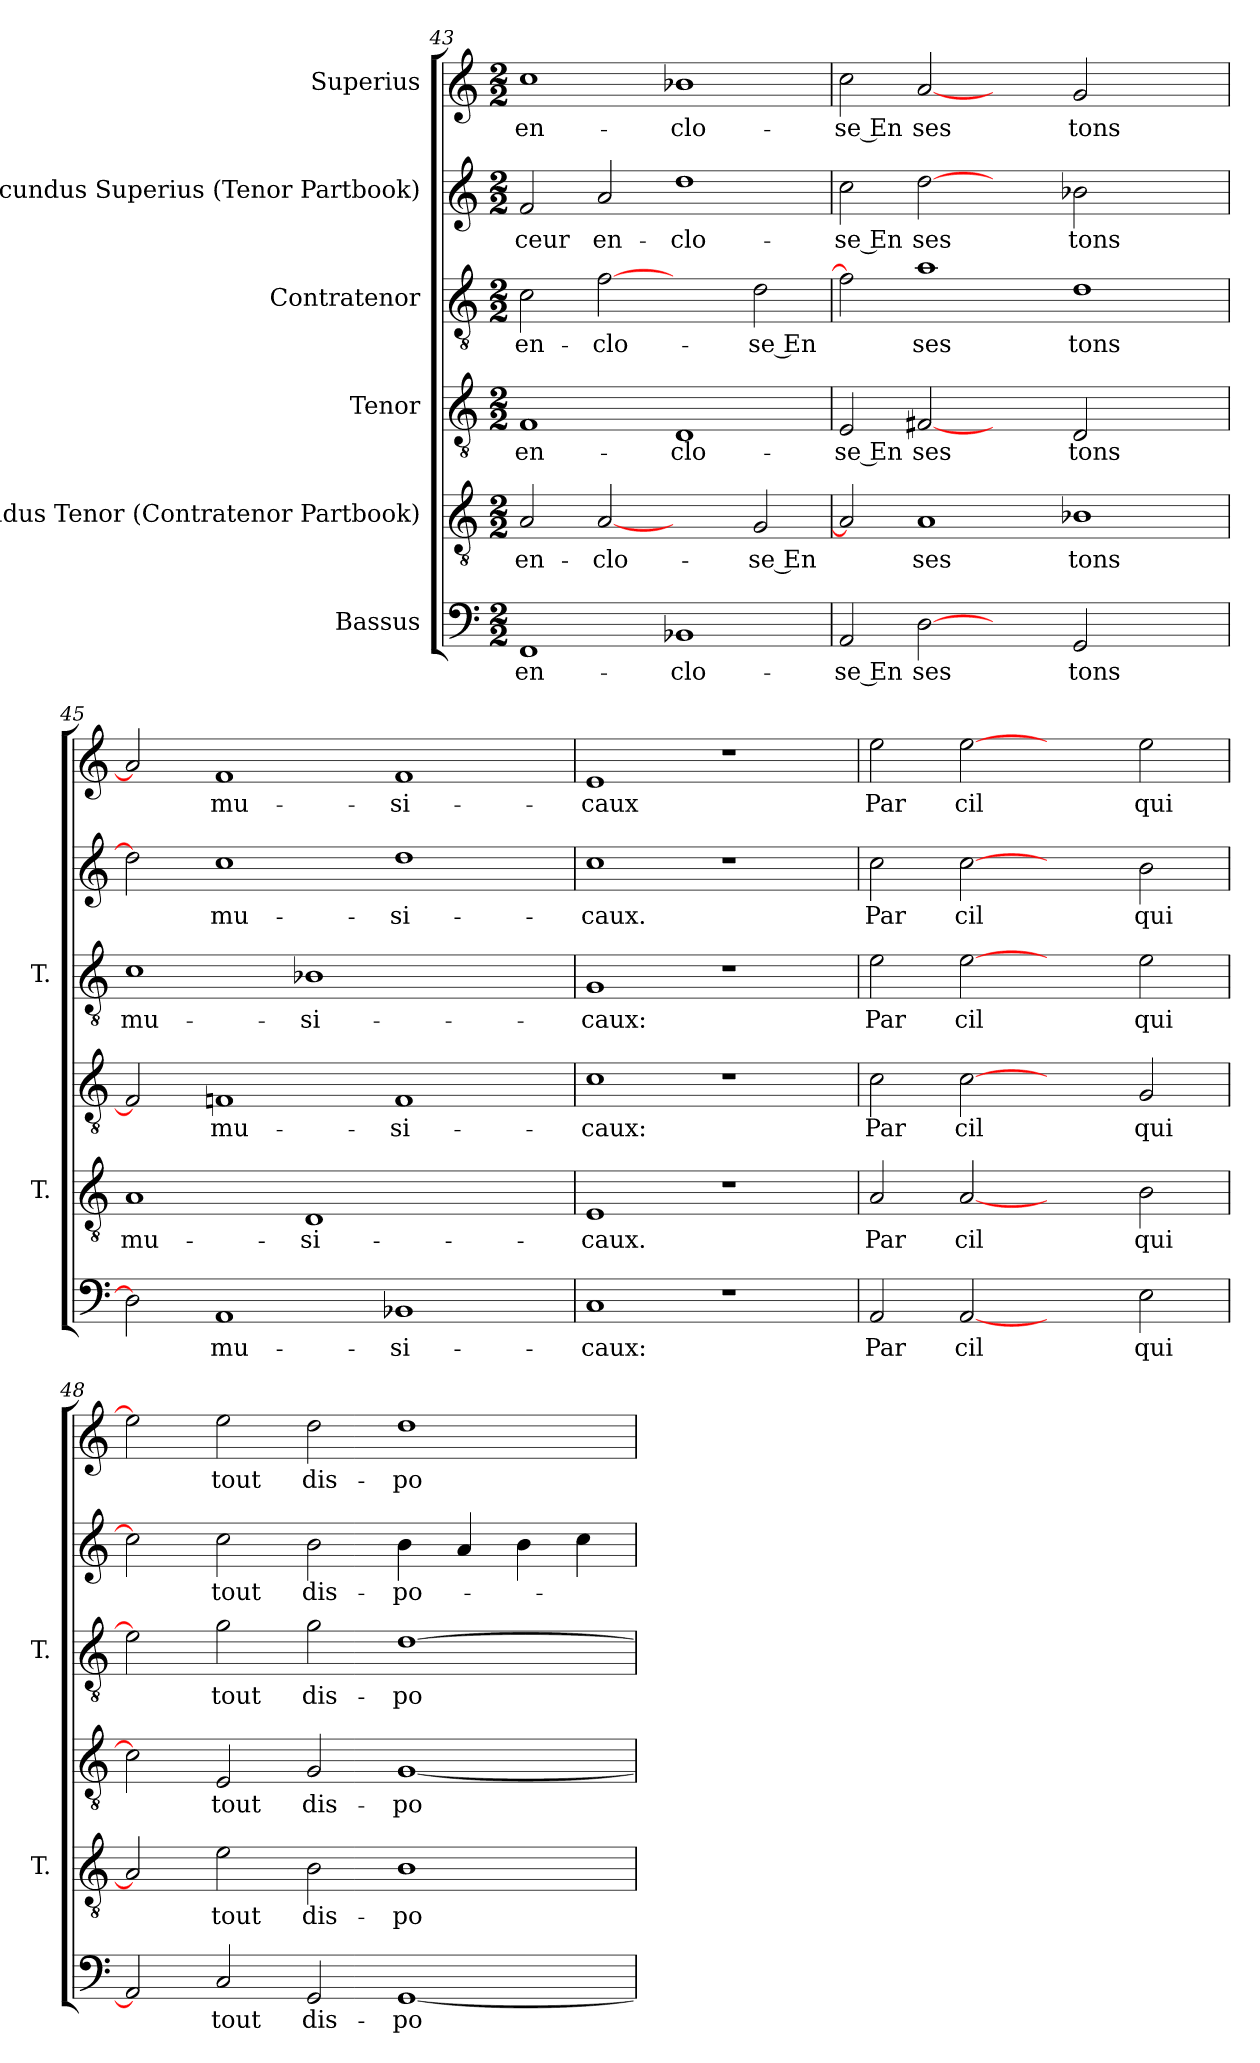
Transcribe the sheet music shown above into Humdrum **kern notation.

**kern	**text	**kern	**text	**kern	**text	**kern	**text	**kern	**text	**kern	**text
*part6	*part6	*part5	*part5	*part4	*part4	*part3	*part3	*part2	*part2	*part1	*part1
*staff6	*staff6	*staff5	*staff5	*staff4	*staff4	*staff3	*staff3	*staff2	*staff2	*staff1	*staff1
*I"Bassus	*	*I"Secundus Tenor (Contratenor Partbook)	*	*I"Tenor	*	*I"Contratenor	*	*I"Secundus Superius (Tenor Partbook)	*	*I"Superius	*
*	*	*I'T.	*	*	*	*I'T.	*	*	*	*	*
*clefF4	*	*clefGv2	*	*clefGv2	*	*clefGv2	*	*clefG2	*	*clefG2	*
*	*	*ITrd7c12	*	*ITrd7c12	*	*ITrd7c12	*	*	*	*	*
*k[]	*	*k[]	*	*k[]	*	*k[]	*	*k[]	*	*k[]	*
*C:	*	*C:	*	*C:	*	*C:	*	*C:	*	*C:	*
*M2/2	*	*M2/2	*	*M2/2	*	*M2/2	*	*M2/2	*	*M2/2	*
=43	=43	=43	=43	=43	=43	=43	=43	=43	=43	=43	=43
1FF/	en-	2AA/	en-	1FF/	en-	2C\	en-	2f/	-ceur	1cc\	en-
.	.	[2AA/	-clo-	.	.	[2F\	-clo-	2a/	en-	.	.
1BB-X/	-clo-	2ryy	.	1DD/	-clo-	2ryy	.	1dd\	-clo-	1b-X\	-clo-
.	.	2GG/	-se En	.	.	2D\	-se En	.	.	.	.
!!LO:PB:g=z
=44	=44	=44	=44	=44	=44	=44	=44	=44	=44	=44	=44
2AA/	-se En	2AA/]	.	2EE/	-se En	2F\]	.	2cc\	-se En	2cc\	-se En
[2D\	ses	1AA/	ses	[2FF#X/	ses	1A\	ses	[2dd\	ses	[2a/	ses
2ryy	.	.	.	2ryy	.	.	.	2ryy	.	2ryy	.
2GG/	tons	1BB-X\	tons	2DD/	tons	1D\	tons	2b-X\	tons	2g/	tons
2ryy	.	.	.	2ryy	.	.	.	2ryy	.	2ryy	.
=45	=45	=45	=45	=45	=45	=45	=45	=45	=45	=45	=45
2D\]	.	1AA/	mu-	2FF#/]	.	1C\	mu-	2dd\]	.	2a/]	.
1AA/	mu-	.	.	1FF/	mu-	.	.	1cc\	mu-	1f/	mu-
.	.	1DD/	-si-	.	.	1BB-X\	-si-	.	.	.	.
1BB-X/	-si-	.	.	1FF/	-si-	.	.	1dd\	-si-	1f/	-si-
.	.	2ryy	.	.	.	2ryy	.	.	.	.	.
=46	=46	=46	=46	=46	=46	=46	=46	=46	=46	=46	=46
1C/	-caux:	1EE/	-caux.	1C\	-caux:	1GG/	-caux:	1cc\	-caux.	1e/	-caux
1r	.	1r	.	1r	.	1r	.	1r	.	1r	.
=47	=47	=47	=47	=47	=47	=47	=47	=47	=47	=47	=47
2AA/	Par	2AA/	Par	2C\	Par	2E\	Par	2cc\	Par	2ee\	Par
[2AA/	cil	[2AA/	cil	[2C\	cil	[2E\	cil	[2cc\	cil	[2ee\	cil
2ryy	.	2ryy	.	2ryy	.	2ryy	.	2ryy	.	2ryy	.
2E\	qui	2BB\	qui	2GG/	qui	2E\	qui	2b\	qui	2ee\	qui
!!LO:LB:g=z
=48	=48	=48	=48	=48	=48	=48	=48	=48	=48	=48	=48
2AA/]	.	2AA/]	.	2C\]	.	2E\]	.	2cc\]	.	2ee\]	.
2C/	tout	2E\	tout	2EE/	tout	2G\	tout	2cc\	tout	2ee\	tout
2GG/	dis-	2BB\	dis-	2GG/	dis-	2G\	dis-	2b\	dis-	2dd\	dis-
[1GG/	-po-	1BB\	-po-	[1GG/	-po-	[1D\	-po-	4b\	-po-	1dd\	-po-
.	.	.	.	.	.	.	.	4a/	.	.	.
.	.	.	.	.	.	.	.	4b\	.	.	.
.	.	.	.	.	.	.	.	4cc\	.	.	.
=	=	=	=	=	=	=	=	=	=	=	=
*-	*-	*-	*-	*-	*-	*-	*-	*-	*-	*-	*-
